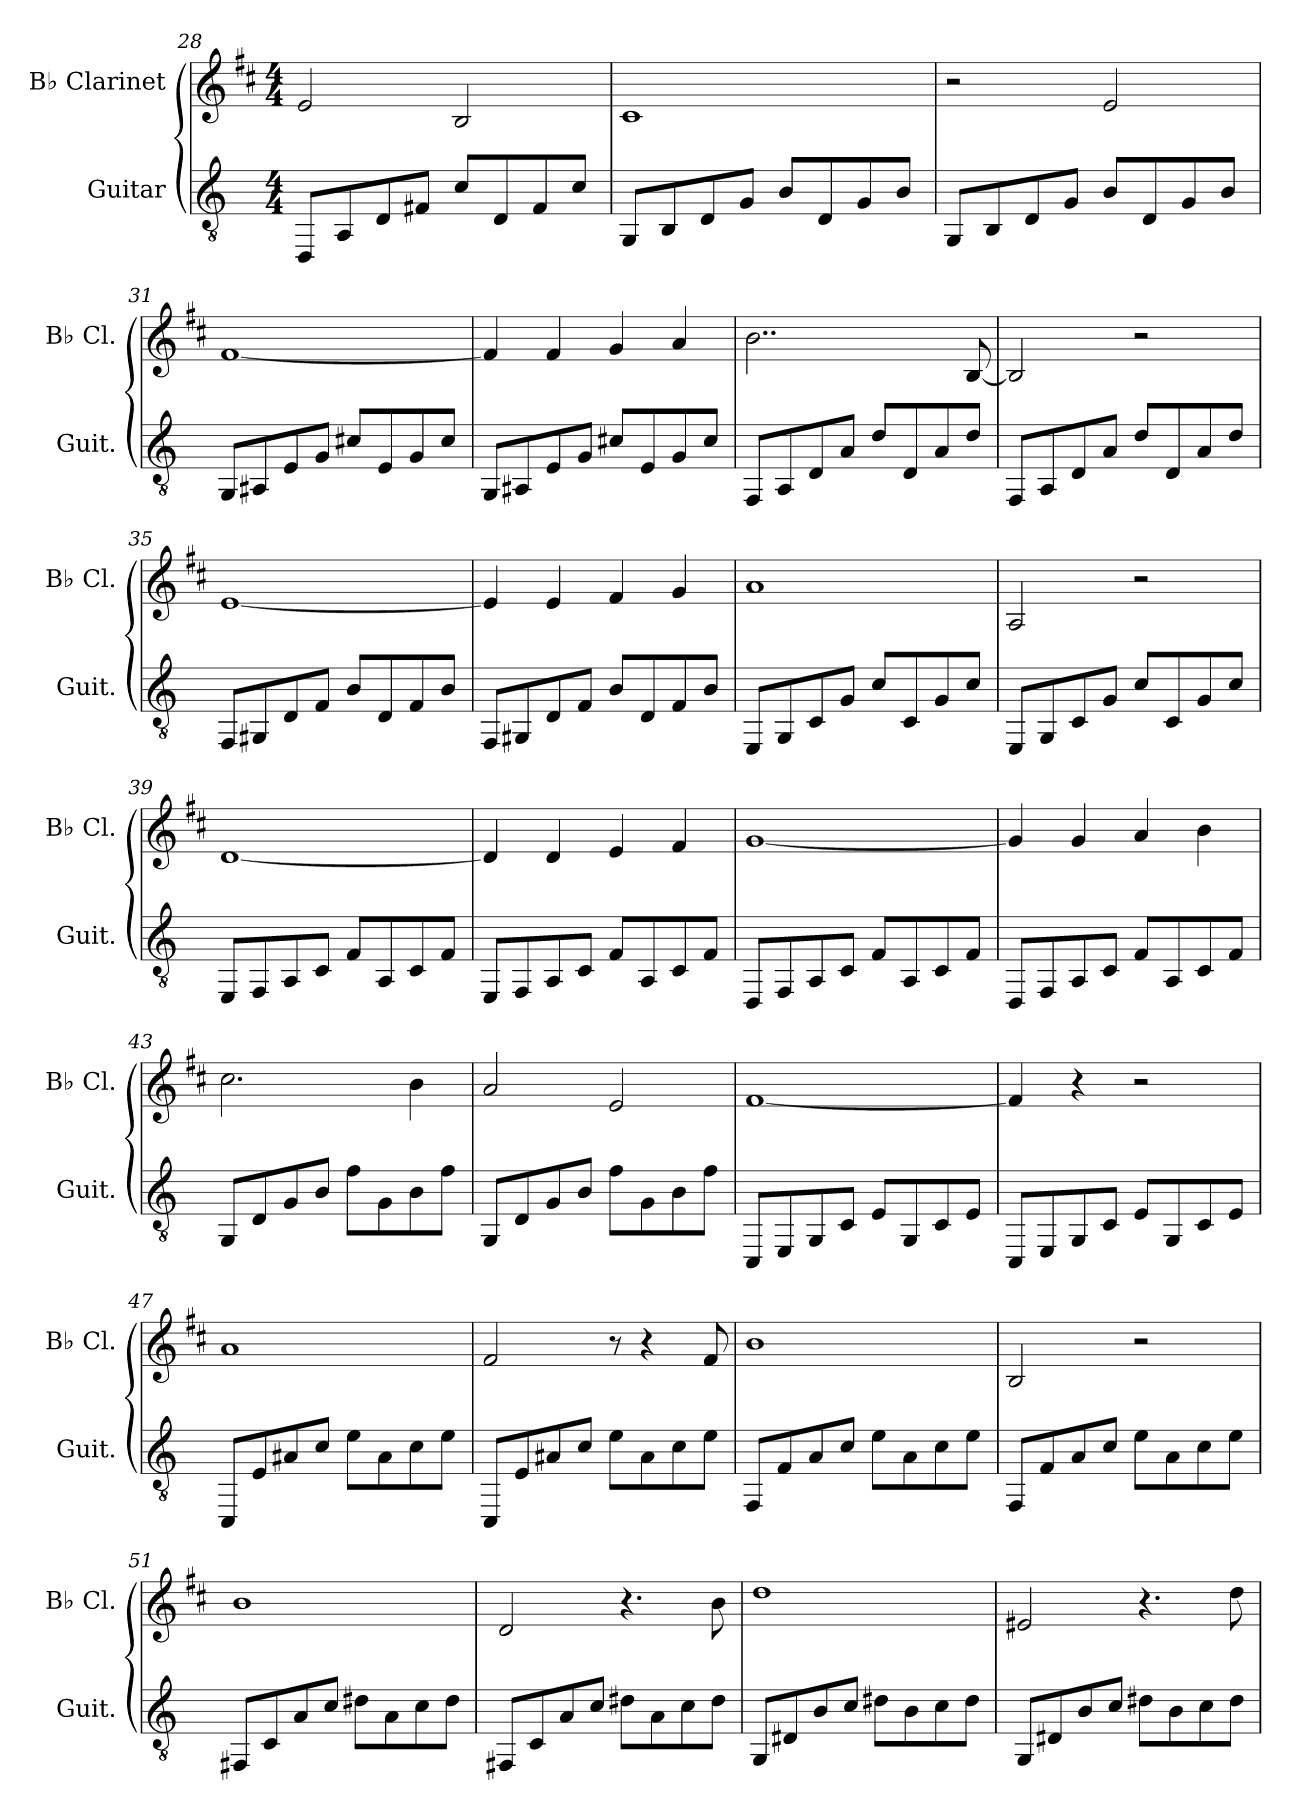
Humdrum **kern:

**kern	**kern
*part2	*part1
*staff2	*staff1
*I"Guitar	*I"B♭ Clarinet
*I'Guit.	*I'B♭ Cl.
*clefGv2	*clefG2
*	*ITrd1c2
*k[]	*k[]
*C:	*C:
*M4/4	*M4/4
=28	=28
8DD/L	2d/
8AA/	.
8D/	.
8F#X/J	.
8c/L	2A/
8D/	.
8F#/	.
8c/J	.
!!LO:LB:g=z
=29	=29
8GG/L	1B
8BB/	.
8D/	.
8G/J	.
8B/L	.
8D/	.
8G/	.
8B/J	.
=30	=30
8GG/L	2r
8BB/	.
8D/	.
8G/J	.
8B/L	2d/
8D/	.
8G/	.
8B/J	.
=31	=31
8GG/L	[1e
8AA#X/	.
8E/	.
8G/J	.
8c#X/L	.
8E/	.
8G/	.
8c#/J	.
=32	=32
8GG/L	4e/]
8AA#X/	.
8E/	4e/
8G/J	.
8c#X/L	4f/
8E/	.
8G/	4g/
8c#/J	.
!!LO:LB:g=z
=33	=33
8FF/L	2..a\
8AA/	.
8D/	.
8A/J	.
8d/L	.
8D/	.
8A/	.
8d/J	[8A/
=34	=34
8FF/L	2A/]
8AA/	.
8D/	.
8A/J	.
8d/L	2r
8D/	.
8A/	.
8d/J	.
=35	=35
8FF/L	[1d
8GG#X/	.
8D/	.
8F/J	.
8B/L	.
8D/	.
8F/	.
8B/J	.
=36	=36
8FF/L	4d/]
8GG#X/	.
8D/	4d/
8F/J	.
8B/L	4e/
8D/	.
8F/	4f/
8B/J	.
!!LO:LB:g=z
=37	=37
8EE/L	1g
8GG/	.
8C/	.
8G/J	.
8c/L	.
8C/	.
8G/	.
8c/J	.
=38	=38
8EE/L	2G/
8GG/	.
8C/	.
8G/J	.
8c/L	2r
8C/	.
8G/	.
8c/J	.
=39	=39
8EE/L	[1c
8FF/	.
8AA/	.
8C/J	.
8F/L	.
8AA/	.
8C/	.
8F/J	.
=40	=40
8EE/L	4c/]
8FF/	.
8AA/	4c/
8C/J	.
8F/L	4d/
8AA/	.
8C/	4e/
8F/J	.
!!LO:PB:g=z
=41	=41
8DD/L	[1f
8FF/	.
8AA/	.
8C/J	.
8F/L	.
8AA/	.
8C/	.
8F/J	.
=42	=42
8DD/L	4f/]
8FF/	.
8AA/	4f/
8C/J	.
8F/L	4g/
8AA/	.
8C/	4a\
8F/J	.
=43	=43
8GG/L	2.b\
8D/	.
8G/	.
8B/J	.
8f\L	.
8G\	.
8B\	4a\
8f\J	.
=44	=44
8GG/L	2g/
8D/	.
8G/	.
8B/J	.
8f\L	2d/
8G\	.
8B\	.
8f\J	.
!!LO:LB:g=z
=45	=45
8CC/L	[1e
8EE/	.
8GG/	.
8C/J	.
8E/L	.
8GG/	.
8C/	.
8E/J	.
=46	=46
8CC/L	4e/]
8EE/	.
8GG/	4r
8C/J	.
8E/L	2r
8GG/	.
8C/	.
8E/J	.
=47	=47
8CC/L	1g
8E/	.
8A#X/	.
8c/J	.
8e\L	.
8A#\	.
8c\	.
8e\J	.
=48	=48
8CC/L	2e/
8E/	.
8A#X/	.
8c/J	.
8e\L	8r
8A#\	4r
8c\	.
8e\J	8e/
!!LO:LB:g=z
=49	=49
8FF/L	1a
8F/	.
8A/	.
8c/J	.
8e\L	.
8A\	.
8c\	.
8e\J	.
=50	=50
8FF/L	2A/
8F/	.
8A/	.
8c/J	.
8e\L	2r
8A\	.
8c\	.
8e\J	.
=51	=51
8FF#X/L	1a
8C/	.
8A/	.
8c/J	.
8d#X\L	.
8A\	.
8c\	.
8d#\J	.
=52	=52
8FF#X/L	2c/
8C/	.
8A/	.
8c/J	.
8d#X\L	4.r
8A\	.
8c\	.
8d#\J	8a\
!!LO:LB:g=z
=53	=53
8GG/L	1cc
8D#X/	.
8B/	.
8c/J	.
8d#X\L	.
8B\	.
8c\	.
8d#\J	.
=54	=54
8GG/L	2d#X/
8D#X/	.
8B/	.
8c/J	.
8d#X\L	4.r
8B\	.
8c\	.
8d#\J	8cc\
=	=
*-	*-
